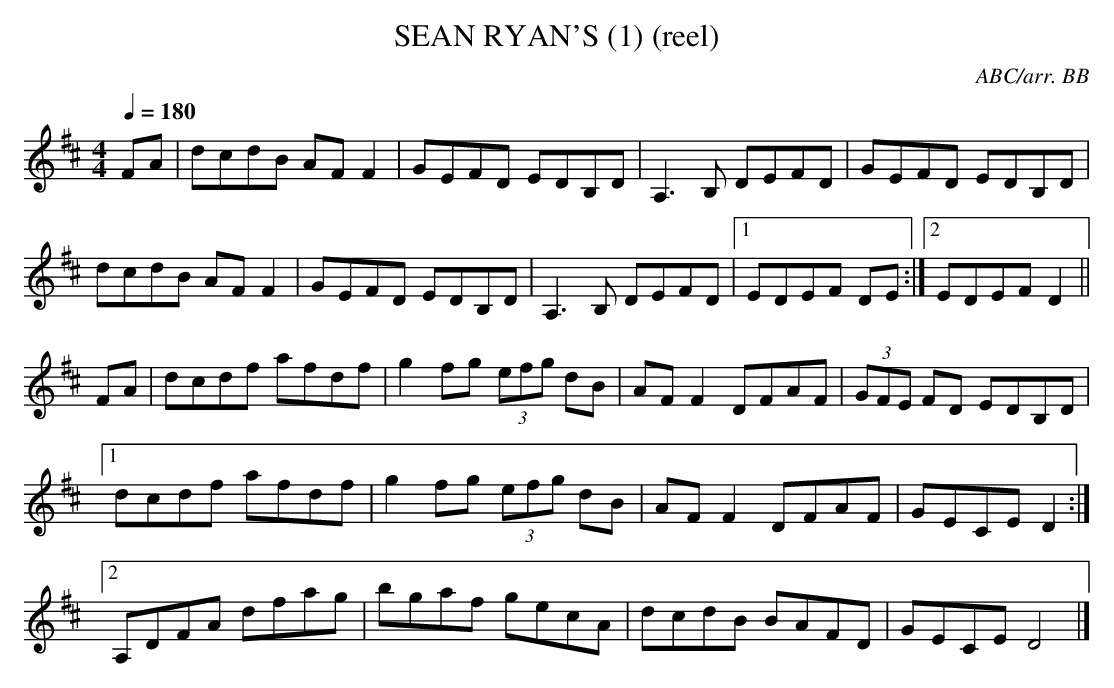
X:1
T:SEAN RYAN'S (1) (reel)
C:ABC/arr. BB
Q:1/4=180
L:1/8
M:4/4
K:D
FA|dcdB AFF2|GEFD EDB,D|A,3B, DEFD|GEFD EDB,D|
dcdB AFF2|GEFD EDB,D|A,3B, DEFD|1 EDEF DE :|2 EDEF D2||
FA|dcdf afdf|g2fg (3efg dB|AFF2 DFAF|(3GFE FD EDB,D|
[1 dcdf afdf|g2fg (3efg dB|AFF2 DFAF|GECE D2:|
[2 A,DFA dfag|bgaf gecA|dcdB BAFD|GECE D4|]
